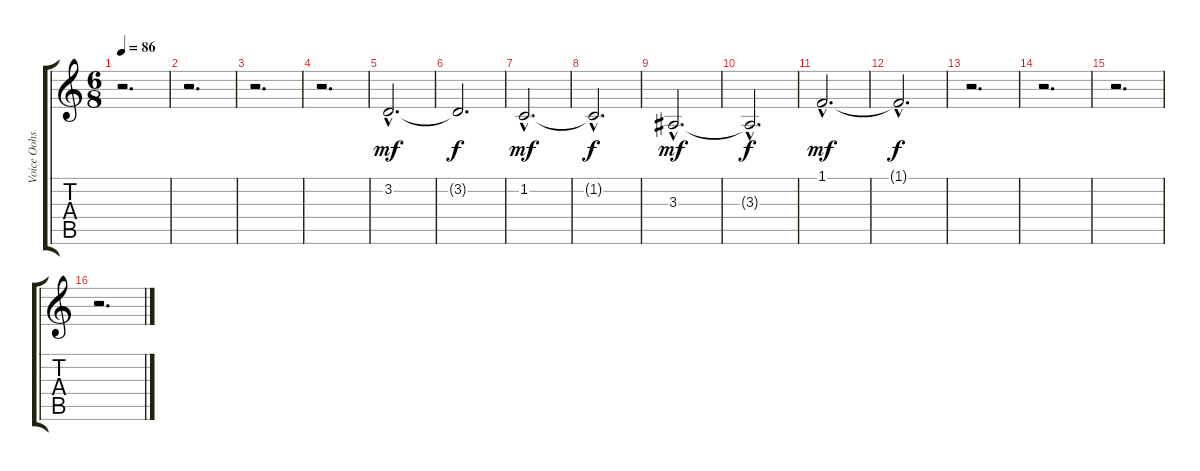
\track ("Voice Oohs" "Voice Oohs") {instrument voiceoohs}
\staff {score tabs}
\tuning (E4 B3 G3 D3 A2 E2) {hide}
\ts (6 8)
\tempo 86
\clef g2
\ks c
r.2{d dy mf} |
r.2{d} |
r.2{d} |
r.2{d} |
3.2{hac}.2{d} |
3.2{t}.2{d dy f} |
1.2{hac}.2{d dy mf} |
1.2{hac t}.2{d dy f} |
3.3{hac}.2{d dy mf} |
3.3{hac t}.2{d dy f} |
1.1{hac}.2{d dy mf} |
1.1{hac t}.2{d dy f} |
r.2{d} |
r.2{d} |
r.2{d} |
r.2{d}
